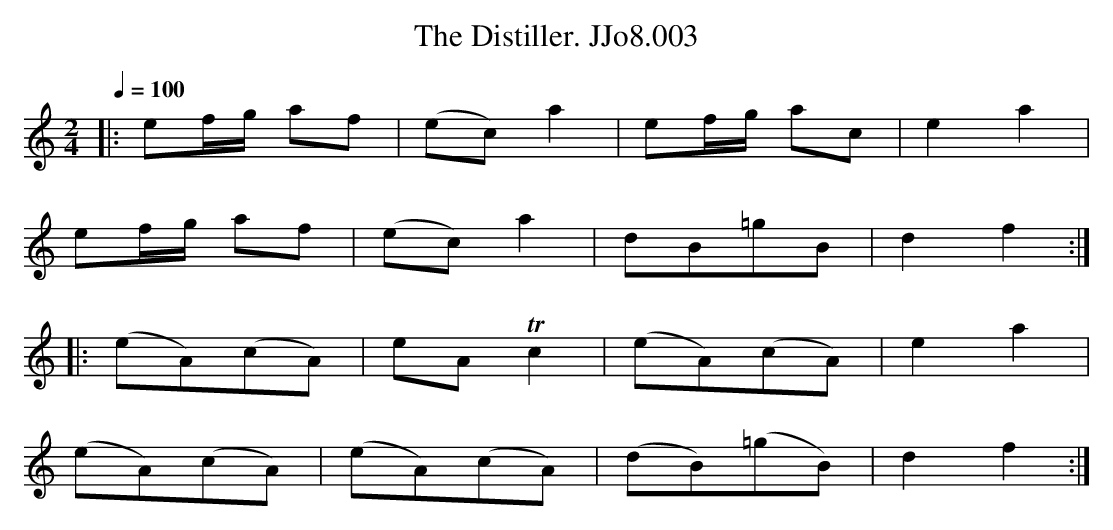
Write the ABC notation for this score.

X:1
T:Distiller. JJo8.003, The
M:2/4
L:1/8
Q:1/4=100
K:Am
|:ef/g/ af|(ec)a2|ef/g/ ac|e2a2|
ef/g/ af|(ec)a2|dB=gB|d2f2:|
|:(eA)(cA)|eATc2|(eA)(cA)|e2a2|
(eA)(cA)|(eA)(cA)|(dB)(=gB)|d2f2:|
